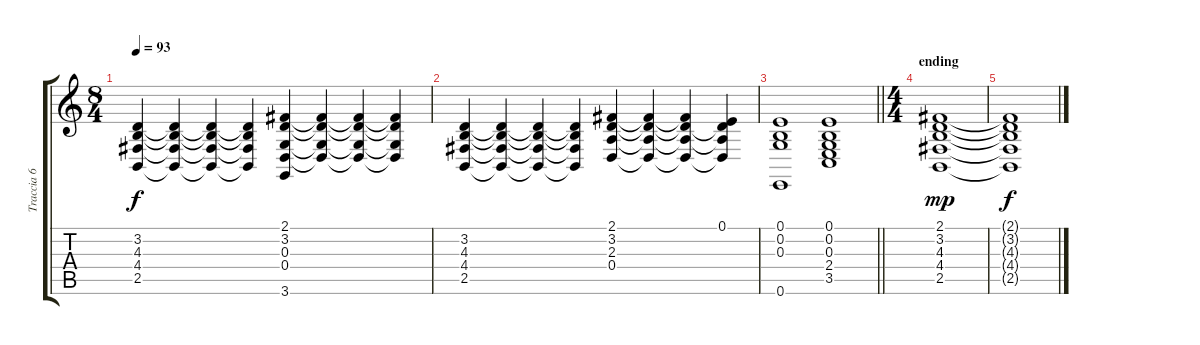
\track ("Traccia 6" "Traccia 6") {instrument pad2warm}
\staff {score tabs}
\tuning (E4 B3 G3 D3 A2 E2) {hide}
\ts (8 4)
\tempo 93
\clef g2
\ks c
(3.2 4.3 4.4 2.5).4{dy f} (3.2{t} 4.3{t} 4.4{t} 2.5{t}).4 (3.2{t} 4.3{t} 4.4{t} 2.5{t}).4 (3.2{t} 4.3{t} 4.4{t} 2.5{t}).4 (2.1 3.2 0.3 0.4 3.6).4 (2.1{t} 3.2{t} 0.3{t} 0.4{t}).4 (2.1{t} 3.2{t} 0.3{t} 0.4{t}).4 (2.1{t} 3.2{t} 0.3{t} 0.4{t}).4 |
(3.2 4.3 4.4 2.5).4 (3.2{t} 4.3{t} 4.4{t} 2.5{t}).4 (3.2{t} 4.3{t} 4.4{t} 2.5{t}).4 (3.2{t} 4.3{t} 4.4{t} 2.5{t}).4 (2.1 3.2 2.3 0.4).4 (2.1{t} 3.2{t} 2.3{t} 0.4{t}).4 (2.1{t} 3.2{t} 2.3{t} 0.4{t}).4 (0.1 3.2{t} 2.3{t} 0.4{t}).4 |
\barLineRight lightlight
(0.1 0.2 0.3 0.6).1 (0.1 0.2 0.3 2.4 3.5).1 |
\ts (4 4)
\section ("" "ending")
(2.1 3.2 4.3 4.4 2.5).1{dy mp} |
(2.1{t} 3.2{t} 4.3{t} 4.4{t} 2.5{t}).1{dy f}
